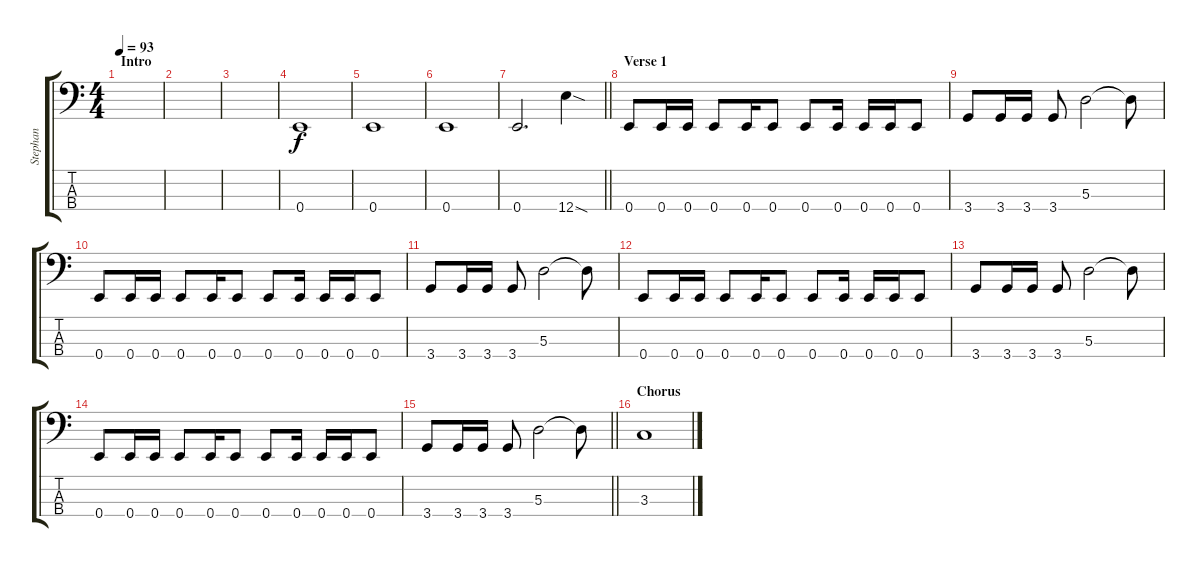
\track ("Stephan" "Stephan") {instrument electricbasspick}
\staff {score tabs}
\tuning (G2 D2 A1 E1) {hide}
\ts (4 4)
\section ("" "Intro")
\tempo 93
\clef f4
\ks c
|
|
|
0.4.1 |
0.4.1 |
0.4.1 |
\barLineRight lightlight
0.4.2{d} 12.4{sod}.4 |
\section ("" "Verse 1")
0.4.8 0.4.16 0.4.16 0.4.8 0.4.16 0.4.8 0.4.8 0.4.16 0.4.16 0.4.16 0.4.8 |
3.4.8 3.4.16 3.4.16 3.4.8 5.3.2 5.3{t}.8 |
0.4.8 0.4.16 0.4.16 0.4.8 0.4.16 0.4.8 0.4.8 0.4.16 0.4.16 0.4.16 0.4.8 |
3.4.8 3.4.16 3.4.16 3.4.8 5.3.2 5.3{t}.8 |
0.4.8 0.4.16 0.4.16 0.4.8 0.4.16 0.4.8 0.4.8 0.4.16 0.4.16 0.4.16 0.4.8 |
3.4.8 3.4.16 3.4.16 3.4.8 5.3.2 5.3{t}.8 |
0.4.8 0.4.16 0.4.16 0.4.8 0.4.16 0.4.8 0.4.8 0.4.16 0.4.16 0.4.16 0.4.8 |
\barLineRight lightlight
3.4.8 3.4.16 3.4.16 3.4.8 5.3.2 5.3{t}.8 |
\section ("" "Chorus")
3.3.1
